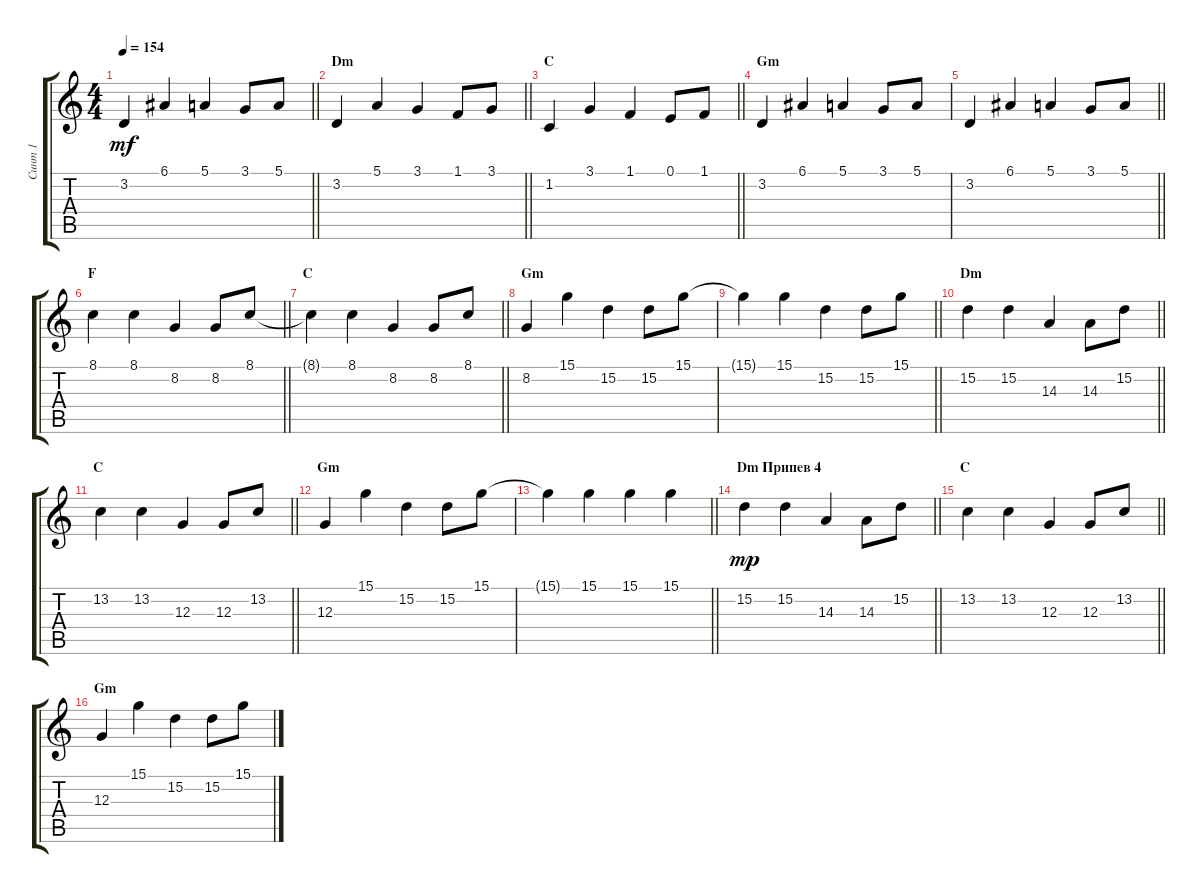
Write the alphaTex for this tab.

\track ("Синт 1" "Синт 1") {instrument fx5brightness}
\staff {score tabs}
\tuning (E4 B3 G3 D3 A2 E2) {hide}
\ts (4 4)
\tempo 154
\clef g2
\barLineRight lightlight
\ks c
3.2.4{dy mf} 6.1.4 5.1.4 3.1.8 5.1.8 |
\section ("" "Dm")
\barLineRight lightlight
3.2.4 5.1.4 3.1.4 1.1.8 3.1.8 |
\section ("" "C")
\barLineRight lightlight
1.2.4 3.1.4 1.1.4 0.1.8 1.1.8 |
\section ("" "Gm")
3.2.4 6.1.4 5.1.4 3.1.8 5.1.8 |
\barLineRight lightlight
3.2.4 6.1.4 5.1.4 3.1.8 5.1.8 |
\section ("" "F")
\barLineRight lightlight
8.1.4 8.1.4 8.2.4 8.2.8 8.1.8 |
\section ("" "C")
\barLineRight lightlight
8.1{t}.4 8.1.4 8.2.4 8.2.8 8.1.8 |
\section ("" "Gm")
8.2.4 15.1.4 15.2.4 15.2.8 15.1.8 |
\barLineRight lightlight
15.1{t}.4 15.1.4 15.2.4 15.2.8 15.1.8 |
\section ("" "Dm")
\barLineRight lightlight
15.2.4 15.2.4 14.3.4 14.3.8 15.2.8 |
\section ("" "C")
\barLineRight lightlight
13.2.4 13.2.4 12.3.4 12.3.8 13.2.8 |
\section ("" "Gm")
12.3.4 15.1.4 15.2.4 15.2.8 15.1.8 |
\barLineRight lightlight
15.1{t}.4 15.1.4 15.1.4 15.1.4 |
\section ("" "Dm Припев 4")
\barLineRight lightlight
15.2.4{dy mp} 15.2.4 14.3.4 14.3.8 15.2.8 |
\section ("" "C")
\barLineRight lightlight
13.2.4 13.2.4 12.3.4 12.3.8 13.2.8 |
\section ("" "Gm")
12.3.4 15.1.4 15.2.4 15.2.8 15.1.8
